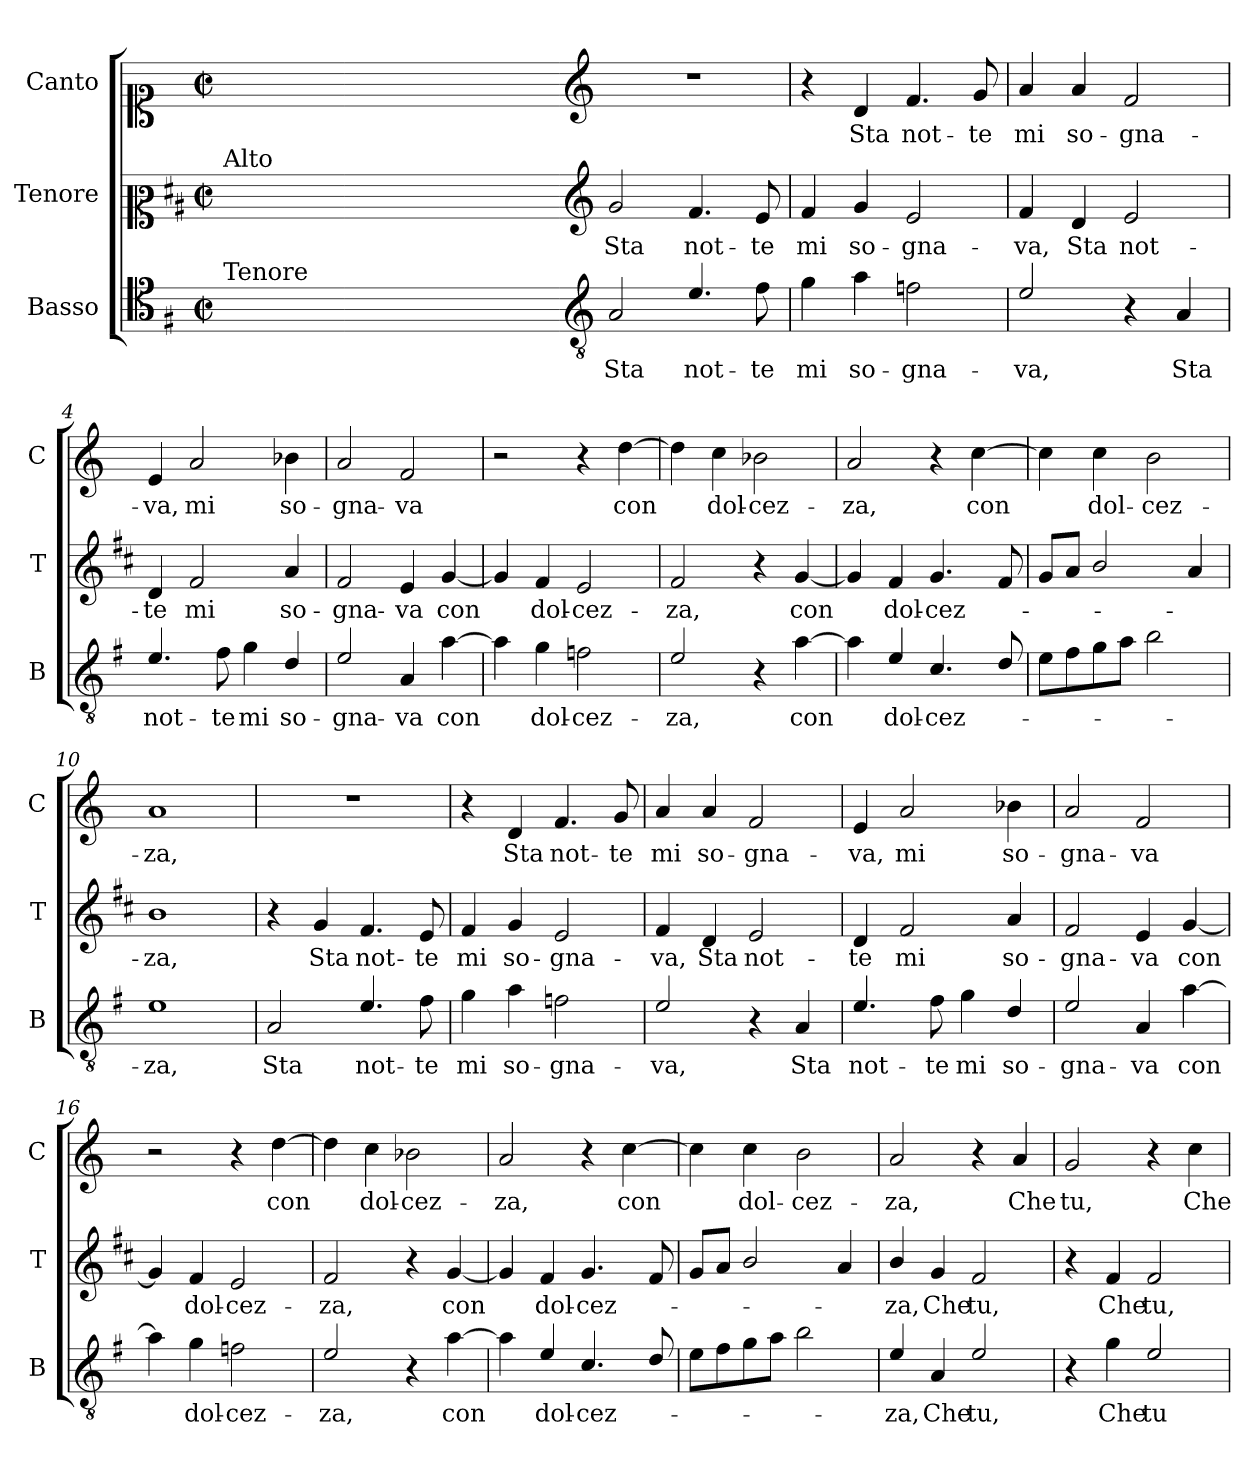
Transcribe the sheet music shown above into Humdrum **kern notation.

**kern	**text	**kern	**text	**kern	**text
*part3	*part3	*part2	*part2	*part1	*part1
*staff3	*staff3	*staff2	*staff2	*staff1	*staff1
*I"Basso	*	*I"Tenore	*	*I"Canto	*
*I'B	*	*I'T	*	*I'C	*
*clefC4	*	*clefC2	*	*clefC1	*
*ITrd4c7	*	*ITrd1c2	*	*	*
*k[]	*	*k[]	*	*k[]	*
*C:	*	*C:	*	*C:	*
*M2/2	*	*M2/2	*	*M2/2	*
*met(c|)	*	*met(c|)	*	*met(c|)	*
=	=	=	=	=	=
!	!	!LO:TX:a:t=Alto	!	!	!
!LO:TX:a:t=Tenore	!	!	!	!	!
1ryy	.	1ryy	.	1ryy	.
=1X-	=1X-	=1X-	=1X-	=1X-	=1X-
4ryy	.	4ryy	.	4ryy	.
4ryy	.	4ryy	.	4ryy	.
4ryy	.	4ryy	.	4ryy	.
4ryy	.	4ryy	.	4ryy	.
=1-	=1-	=1-	=1-	=1-	=1-
*clefGv2	*	*clefG2	*	*clefG2	*
!	!LO:LY:b	!	!LO:LY:b	!	!
2D/	Sta	2f/	Sta	1r	.
!	!LO:LY:b	!	!LO:LY:b	!	!
4.A/	not-	4.e/	not-	.	.
!	!LO:LY:b	!	!LO:LY:b	!	!
8B\	-te	8d/	-te	.	.
=2	=2	=2	=2	=2	=2
!	!LO:LY:b	!	!LO:LY:b	!	!
4c\	mi	4e/	mi	4r	.
!	!LO:LY:b	!	!LO:LY:b	!	!LO:LY:b
4d\	so-	4f/	so-	4d/	Sta
!	!LO:LY:b	!	!LO:LY:b	!	!LO:LY:b
2B-X\	-gna-	2d/	-gna-	4.f/	not-
!	!	!	!	!	!LO:LY:b
.	.	.	.	8g/	-te
=3	=3	=3	=3	=3	=3
!	!LO:LY:b	!	!LO:LY:b	!	!LO:LY:b
2A/	-va,	4e/	-va,	4a/	mi
!	!	!	!LO:LY:b	!	!LO:LY:b
.	.	4c/	Sta	4a/	so-
!	!	!	!LO:LY:b	!	!LO:LY:b
4r	.	2d/	not-	2f/	-gna-
!	!LO:LY:b	!	!	!	!
4D/	Sta	.	.	.	.
=4	=4	=4	=4	=4	=4
!	!LO:LY:b	!	!LO:LY:b	!	!LO:LY:b
4.A/	not-	4c/	-te	4e/	-va,
!	!	!	!LO:LY:b	!	!LO:LY:b
.	.	2e/	mi	2a/	mi
!	!LO:LY:b	!	!	!	!
8B\	-te	.	.	.	.
!	!LO:LY:b	!	!	!	!
4c\	mi	.	.	.	.
!	!LO:LY:b	!	!LO:LY:b	!	!LO:LY:b
4G/	so-	4g/	so-	4b-X\	so-
=5	=5	=5	=5	=5	=5
!	!LO:LY:b	!	!LO:LY:b	!	!LO:LY:b
2A/	-gna-	2e/	-gna-	2a/	-gna-
!	!LO:LY:b	!	!LO:LY:b	!	!LO:LY:b
4D/	-va	4d/	-va	2f/	-va
!	!LO:LY:b	!	!LO:LY:b	!	!
[4d\	con	[4f/	con	.	.
!!LO:LB:g=z
=6	=6	=6	=6	=6	=6
4d\]	.	4f/]	.	2r	.
!	!LO:LY:b	!	!LO:LY:b	!	!
4c\	dol-	4e/	dol-	.	.
!	!LO:LY:b	!	!LO:LY:b	!	!
2B-X\	-cez-	2d/	-cez-	4r	.
!	!	!	!	!	!LO:LY:b
.	.	.	.	[4dd\	con
=7	=7	=7	=7	=7	=7
!	!LO:LY:b	!	!LO:LY:b	!	!
2A/	-za,	2e/	-za,	4dd\]	.
!	!	!	!	!	!LO:LY:b
.	.	.	.	4cc\	dol-
!	!	!	!	!	!LO:LY:b
4r	.	4r	.	2b-X\	-cez-
!	!LO:LY:b	!	!LO:LY:b	!	!
[4d\	con	[4f/	con	.	.
=8	=8	=8	=8	=8	=8
!	!	!	!	!	!LO:LY:b
4d\]	.	4f/]	.	2a/	-za,
!	!LO:LY:b	!	!LO:LY:b	!	!
4A/	dol-	4e/	dol-	.	.
!	!LO:LY:b	!	!LO:LY:b	!	!
4.F/	-cez-	4.f/	-cez-	4r	.
!	!	!	!	!	!LO:LY:b
.	.	.	.	[4cc\	con
8G/	.	8e/	.	.	.
=9	=9	=9	=9	=9	=9
8A\L	.	8f/L	.	4cc\]	.
8B\	.	8g/J	.	.	.
!	!	!	!	!	!LO:LY:b
8c\	.	2a/	.	4cc\	dol-
8d\J	.	.	.	.	.
!	!	!	!	!	!LO:LY:b
2e\	.	.	.	2b\	-cez-
.	.	4g/	.	.	.
=10	=10	=10	=10	=10	=10
!	!LO:LY:b	!	!LO:LY:b	!	!LO:LY:b
1A	-za,	1a	-za,	1a	-za,
=11	=11	=11	=11	=11	=11
!	!LO:LY:b	!	!	!	!
2D/	Sta	4r	.	1r	.
!	!	!	!LO:LY:b	!	!
.	.	4f/	Sta	.	.
!	!LO:LY:b	!	!LO:LY:b	!	!
4.A/	not-	4.e/	not-	.	.
!	!LO:LY:b	!	!LO:LY:b	!	!
8B\	-te	8d/	-te	.	.
!!LO:LB:g=z
=12	=12	=12	=12	=12	=12
!	!LO:LY:b	!	!LO:LY:b	!	!
4c\	mi	4e/	mi	4r	.
!	!LO:LY:b	!	!LO:LY:b	!	!LO:LY:b
4d\	so-	4f/	so-	4d/	Sta
!	!LO:LY:b	!	!LO:LY:b	!	!LO:LY:b
2B-X\	-gna-	2d/	-gna-	4.f/	not-
!	!	!	!	!	!LO:LY:b
.	.	.	.	8g/	-te
=13	=13	=13	=13	=13	=13
!	!LO:LY:b	!	!LO:LY:b	!	!LO:LY:b
2A/	-va,	4e/	-va,	4a/	mi
!	!	!	!LO:LY:b	!	!LO:LY:b
.	.	4c/	Sta	4a/	so-
!	!	!	!LO:LY:b	!	!LO:LY:b
4r	.	2d/	not-	2f/	-gna-
!	!LO:LY:b	!	!	!	!
4D/	Sta	.	.	.	.
=14	=14	=14	=14	=14	=14
!	!LO:LY:b	!	!LO:LY:b	!	!LO:LY:b
4.A/	not-	4c/	-te	4e/	-va,
!	!	!	!LO:LY:b	!	!LO:LY:b
.	.	2e/	mi	2a/	mi
!	!LO:LY:b	!	!	!	!
8B\	-te	.	.	.	.
!	!LO:LY:b	!	!	!	!
4c\	mi	.	.	.	.
!	!LO:LY:b	!	!LO:LY:b	!	!LO:LY:b
4G/	so-	4g/	so-	4b-X\	so-
=15	=15	=15	=15	=15	=15
!	!LO:LY:b	!	!LO:LY:b	!	!LO:LY:b
2A/	-gna-	2e/	-gna-	2a/	-gna-
!	!LO:LY:b	!	!LO:LY:b	!	!LO:LY:b
4D/	-va	4d/	-va	2f/	-va
!	!LO:LY:b	!	!LO:LY:b	!	!
[4d\	con	[4f/	con	.	.
=16	=16	=16	=16	=16	=16
4d\]	.	4f/]	.	2r	.
!	!LO:LY:b	!	!LO:LY:b	!	!
4c\	dol-	4e/	dol-	.	.
!	!LO:LY:b	!	!LO:LY:b	!	!
2B-X\	-cez-	2d/	-cez-	4r	.
!	!	!	!	!	!LO:LY:b
.	.	.	.	[4dd\	con
=17	=17	=17	=17	=17	=17
!	!LO:LY:b	!	!LO:LY:b	!	!
2A/	-za,	2e/	-za,	4dd\]	.
!	!	!	!	!	!LO:LY:b
.	.	.	.	4cc\	dol-
!	!	!	!	!	!LO:LY:b
4r	.	4r	.	2b-X\	-cez-
!	!LO:LY:b	!	!LO:LY:b	!	!
[4d\	con	[4f/	con	.	.
!!LO:PB:g=z
=18	=18	=18	=18	=18	=18
!	!	!	!	!	!LO:LY:b
4d\]	.	4f/]	.	2a/	-za,
!	!LO:LY:b	!	!LO:LY:b	!	!
4A/	dol-	4e/	dol-	.	.
!	!LO:LY:b	!	!LO:LY:b	!	!
4.F/	-cez-	4.f/	-cez-	4r	.
!	!	!	!	!	!LO:LY:b
.	.	.	.	[4cc\	con
8G/	.	8e/	.	.	.
=19	=19	=19	=19	=19	=19
8A\L	.	8f/L	.	4cc\]	.
8B\	.	8g/J	.	.	.
!	!	!	!	!	!LO:LY:b
8c\	.	2a/	.	4cc\	dol-
8d\J	.	.	.	.	.
!	!	!	!	!	!LO:LY:b
2e\	.	.	.	2b\	-cez-
.	.	4g/	.	.	.
=20	=20	=20	=20	=20	=20
!	!LO:LY:b	!	!LO:LY:b	!	!LO:LY:b
4A/	-za,	4a/	-za,	2a/	-za,
!	!LO:LY:b	!	!LO:LY:b	!	!
4D/	Che	4f/	Che	.	.
!	!LO:LY:b	!	!LO:LY:b	!	!
2A/	tu,	2e/	tu,	4r	.
!	!	!	!	!	!LO:LY:b
.	.	.	.	4a/	Che
=21	=21	=21	=21	=21	=21
!	!	!	!	!	!LO:LY:b
4r	.	4r	.	2g/	tu,
!	!LO:LY:b	!	!LO:LY:b	!	!
4c\	Che	4e/	Che	.	.
!	!LO:LY:b	!	!LO:LY:b	!	!
2A/	tu	2e/	tu,	4r	.
!	!	!	!	!	!LO:LY:b
.	.	.	.	4cc\	Che
=	=	=	=	=	=
*-	*-	*-	*-	*-	*-
